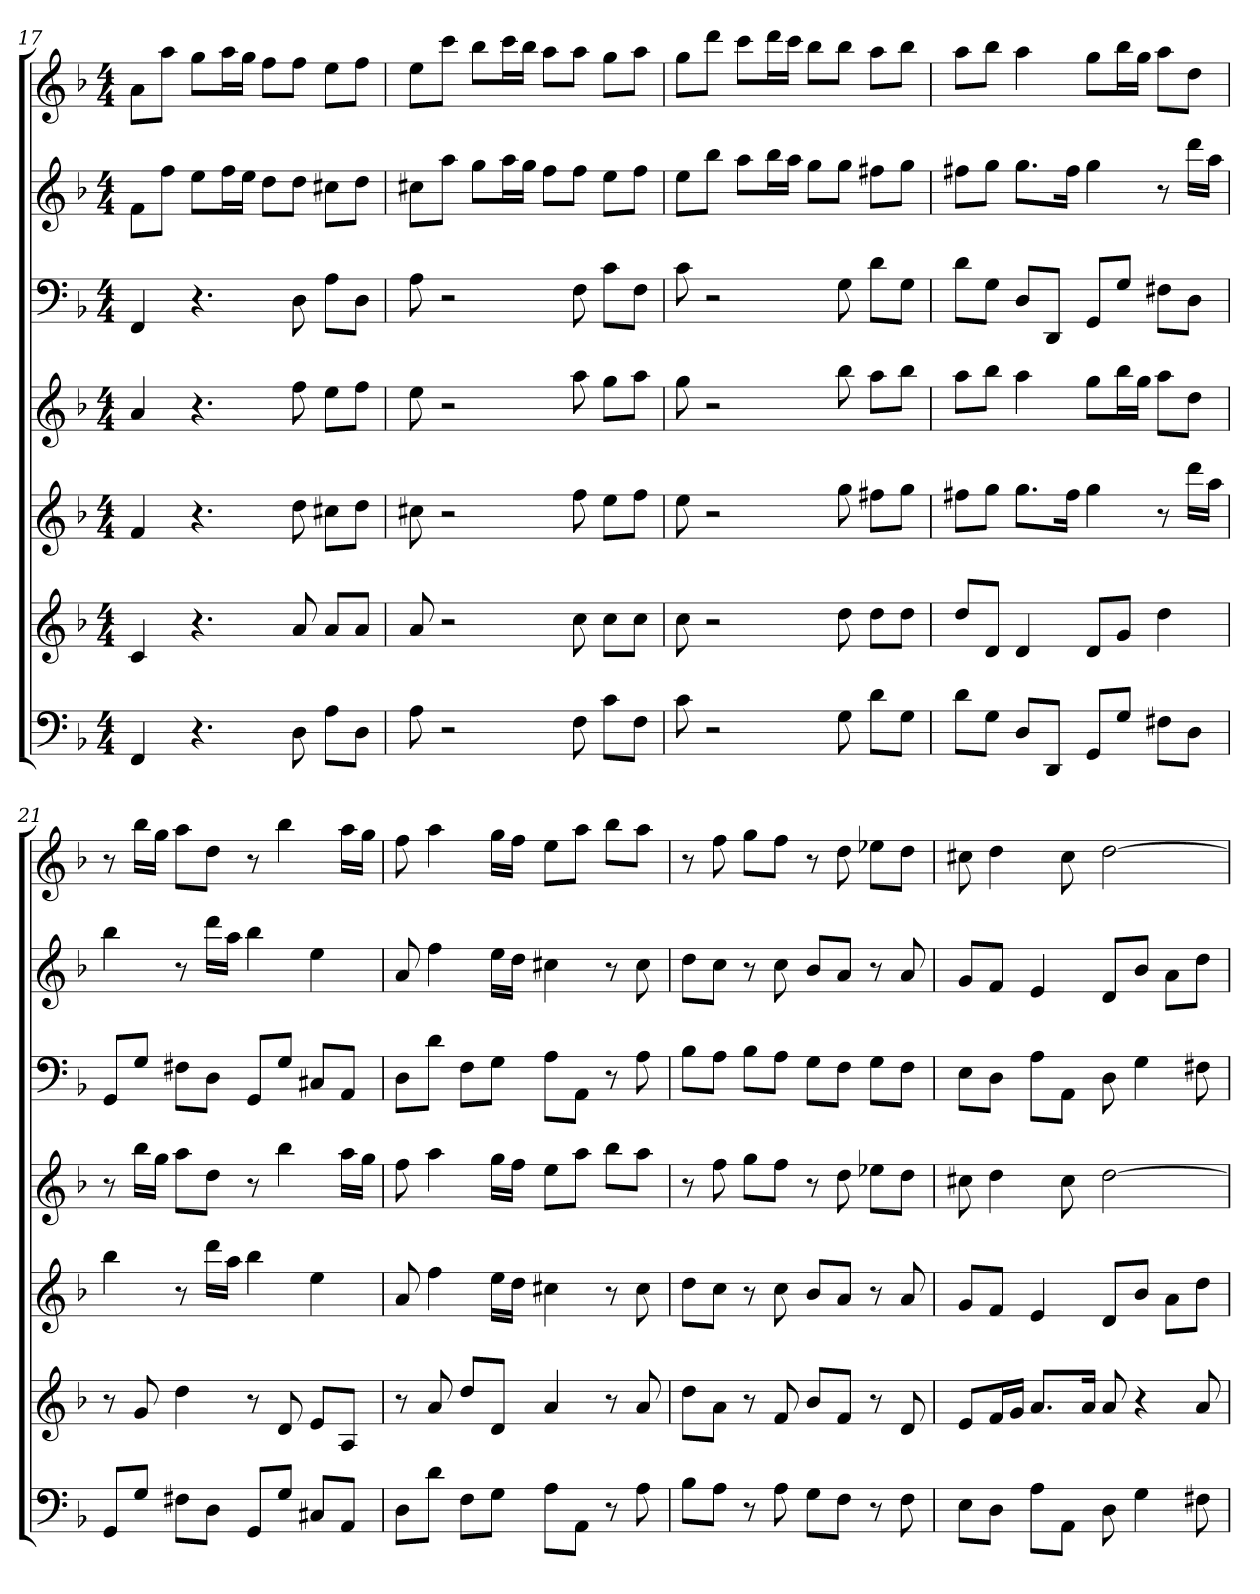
**kern	**kern	**kern	**kern	**kern	**kern	**kern
*part7	*part6	*part5	*part4	*part3	*part2	*part1
*staff7	*staff6	*staff5	*staff4	*staff3	*staff2	*staff1
*k[b-]	*k[b-]	*k[b-]	*k[b-]	*k[b-]	*k[b-]	*k[b-]
*d:	*d:	*d:	*d:	*d:	*d:	*d:
*M4/4	*M4/4	*M4/4	*M4/4	*M4/4	*M4/4	*M4/4
=17	=17	=17	=17	=17	=17	=17
4FF	4c	4f	4a	4FF	8fL	8aL
.	.	.	.	.	8ffJ	8aaJ
4.r	4.r	4.r	4.r	4.r	8eeL	8ggL
.	.	.	.	.	16ffL	16aaL
.	.	.	.	.	16eeJJ	16ggJJ
.	.	.	.	.	8ddL	8ffL
8D	8a	8dd	8ff	8D	8ddJ	8ffJ
8AL	8aL	8cc#XL	8eeL	8AL	8cc#XL	8eeL
8DJ	8aJ	8ddJ	8ffJ	8DJ	8ddJ	8ffJ
=18	=18	=18	=18	=18	=18	=18
8A	8a	8cc#X	8ee	8A	8cc#XL	8eeL
2r	2r	2r	2r	2r	8aaJ	8cccJ
.	.	.	.	.	8ggL	8bb-L
.	.	.	.	.	16aaL	16cccL
.	.	.	.	.	16ggJJ	16bb-JJ
.	.	.	.	.	8ffL	8aaL
8F	8cc	8ff	8aa	8F	8ffJ	8aaJ
8cL	8ccL	8eeL	8ggL	8cL	8eeL	8ggL
8FJ	8ccJ	8ffJ	8aaJ	8FJ	8ffJ	8aaJ
=19	=19	=19	=19	=19	=19	=19
8c	8cc	8ee	8gg	8c	8eeL	8ggL
2r	2r	2r	2r	2r	8bb-J	8dddJ
.	.	.	.	.	8aaL	8cccL
.	.	.	.	.	16bb-L	16dddL
.	.	.	.	.	16aaJJ	16cccJJ
.	.	.	.	.	8ggL	8bb-L
8G	8dd	8gg	8bb-	8G	8ggJ	8bb-J
8dL	8ddL	8ff#XL	8aaL	8dL	8ff#XL	8aaL
8GJ	8ddJ	8ggJ	8bb-J	8GJ	8ggJ	8bb-J
=20	=20	=20	=20	=20	=20	=20
8dL	8ddL	8ff#XL	8aaL	8dL	8ff#XL	8aaL
8GJ	8dJ	8ggJ	8bb-J	8GJ	8ggJ	8bb-J
8DL	4d	8.ggL	4aa	8DL	8.ggL	4aa
8DDJ	.	.	.	8DDJ	.	.
.	.	16ff#Jk	.	.	16ff#Jk	.
8GGL	8dL	4gg	8ggL	8GGL	4gg	8ggL
8GJ	8gJ	.	16bb-L	8GJ	.	16bb-L
.	.	.	16ggJJ	.	.	16ggJJ
8F#XL	4dd	8r	8aaL	8F#XL	8r	8aaL
8DJ	.	16dddLL	8ddJ	8DJ	16dddLL	8ddJ
.	.	16aaJJ	.	.	16aaJJ	.
=21	=21	=21	=21	=21	=21	=21
8GGL	8r	4bb-	8r	8GGL	4bb-	8r
8GJ	8g	.	16bb-LL	8GJ	.	16bb-LL
.	.	.	16ggJJ	.	.	16ggJJ
8F#XL	4dd	8r	8aaL	8F#XL	8r	8aaL
8DJ	.	16dddLL	8ddJ	8DJ	16dddLL	8ddJ
.	.	16aaJJ	.	.	16aaJJ	.
8GGL	8r	4bb-	8r	8GGL	4bb-	8r
8GJ	8d	.	4bb-	8GJ	.	4bb-
8C#XL	8eL	4ee	.	8C#XL	4ee	.
8AAJ	8AJ	.	16aaLL	8AAJ	.	16aaLL
.	.	.	16ggJJ	.	.	16ggJJ
=22	=22	=22	=22	=22	=22	=22
8DL	8r	8a	8ff	8DL	8a	8ff
8dJ	8a	4ff	4aa	8dJ	4ff	4aa
8FL	8ddL	.	.	8FL	.	.
8GJ	8dJ	16eeLL	16ggLL	8GJ	16eeLL	16ggLL
.	.	16ddJJ	16ffJJ	.	16ddJJ	16ffJJ
8AL	4a	4cc#X	8eeL	8AL	4cc#X	8eeL
8AAJ	.	.	8aaJ	8AAJ	.	8aaJ
8r	8r	8r	8bb-L	8r	8r	8bb-L
8A	8a	8cc#	8aaJ	8A	8cc#	8aaJ
=23	=23	=23	=23	=23	=23	=23
8B-L	8ddL	8ddL	8r	8B-L	8ddL	8r
8AJ	8aJ	8ccJ	8ff	8AJ	8ccJ	8ff
8r	8r	8r	8ggL	8B-L	8r	8ggL
8A	8f	8cc	8ffJ	8AJ	8cc	8ffJ
8GL	8b-L	8b-L	8r	8GL	8b-L	8r
8FJ	8fJ	8aJ	8dd	8FJ	8aJ	8dd
8r	8r	8r	8ee-XL	8GL	8r	8ee-XL
8F	8d	8a	8ddJ	8FJ	8a	8ddJ
=24	=24	=24	=24	=24	=24	=24
8EL	8eL	8gL	8cc#X	8EL	8gL	8cc#X
8DJ	16fL	8fJ	4dd	8DJ	8fJ	4dd
.	16gJJ	.	.	.	.	.
8AL	8.aL	4e	.	8AL	4e	.
8AAJ	.	.	8cc#	8AAJ	.	8cc#
.	16aJk	.	.	.	.	.
8D	8a	8dL	[2dd	8D	8dL	[2dd
4G	4r	8b-J	.	4G	8b-J	.
.	.	8aL	.	.	8aL	.
8F#X	8a	8ddJ	.	8F#X	8ddJ	.
=	=	=	=	=	=	=
*-	*-	*-	*-	*-	*-	*-
